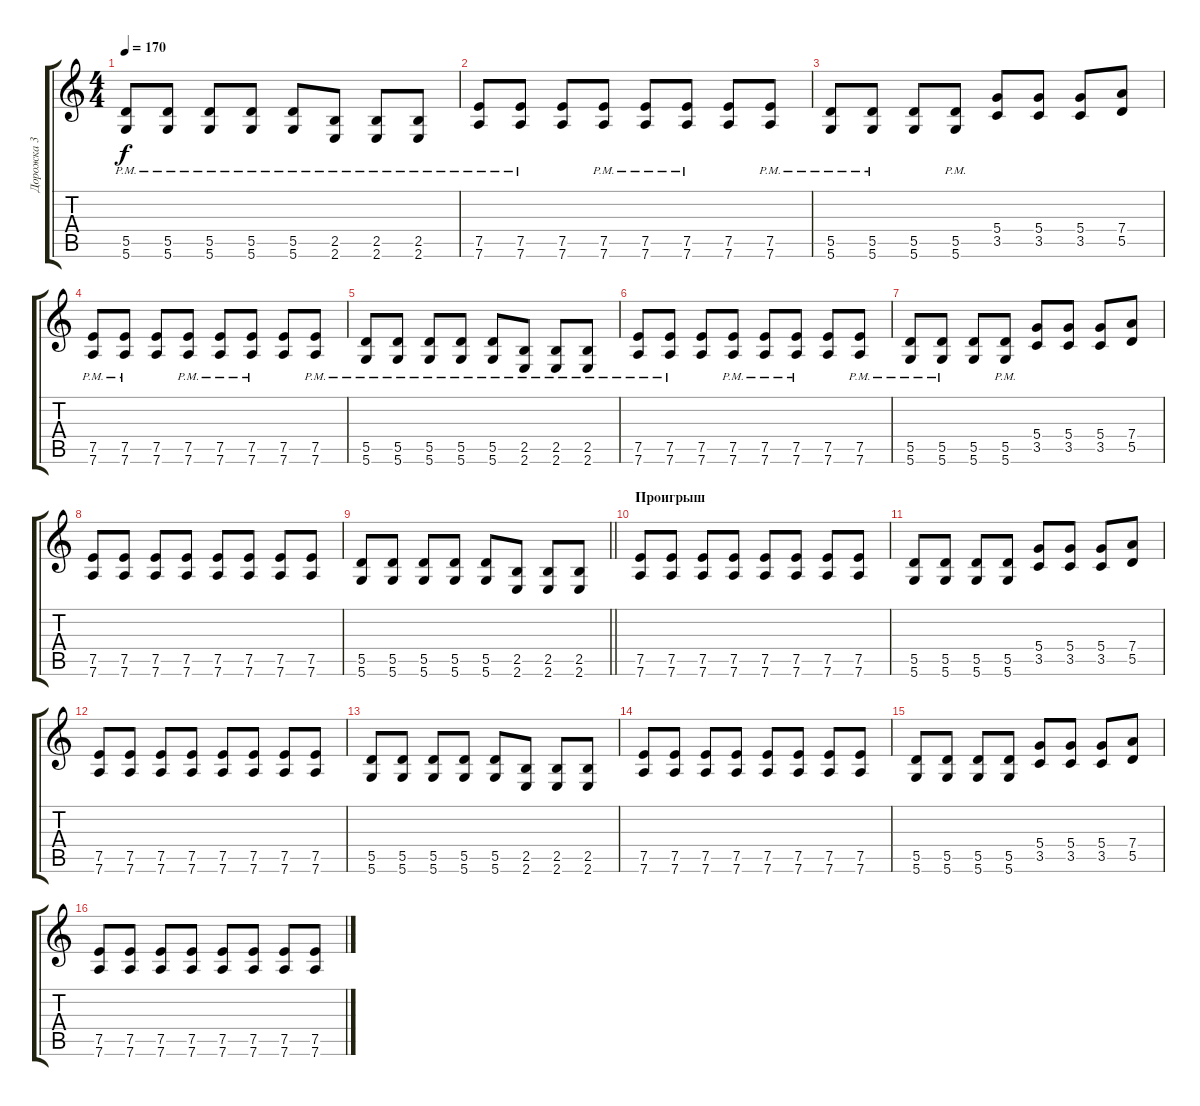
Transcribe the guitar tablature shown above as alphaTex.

\track ("Дорожка 3" "Дорожка 3") {instrument distortionguitar}
\staff {score tabs}
\tuning (E4 B3 G3 D3 A2 D2) {hide}
\ts (4 4)
\tempo 170
\clef g2
\ks c
(5.5{pm} 5.6{pm}).8{dy f} (5.5{pm} 5.6{pm}).8 (5.5{pm} 5.6{pm}).8 (5.5{pm} 5.6{pm}).8 (5.5{pm} 5.6{pm}).8 (2.5{pm} 2.6{pm}).8 (2.5{pm} 2.6{pm}).8 (2.5{pm} 2.6{pm}).8 |
(7.5{pm} 7.6{pm}).8 (7.5{pm} 7.6{pm}).8 (7.5 7.6).8 (7.5{pm} 7.6{pm}).8 (7.5{pm} 7.6{pm}).8 (7.5{pm} 7.6{pm}).8 (7.5 7.6).8 (7.5{pm} 7.6{pm}).8 |
(5.5{pm} 5.6{pm}).8 (5.5{pm} 5.6{pm}).8 (5.5 5.6).8 (5.5{pm} 5.6{pm}).8 (5.4 3.5).8 (5.4 3.5).8 (5.4 3.5).8 (7.4 5.5).8 |
(7.5{pm} 7.6{pm}).8 (7.5{pm} 7.6{pm}).8 (7.5 7.6).8 (7.5{pm} 7.6{pm}).8 (7.5{pm} 7.6{pm}).8 (7.5{pm} 7.6{pm}).8 (7.5 7.6).8 (7.5{pm} 7.6{pm}).8 |
(5.5{pm} 5.6{pm}).8 (5.5{pm} 5.6{pm}).8 (5.5{pm} 5.6{pm}).8 (5.5{pm} 5.6{pm}).8 (5.5{pm} 5.6{pm}).8 (2.5{pm} 2.6{pm}).8 (2.5{pm} 2.6{pm}).8 (2.5{pm} 2.6{pm}).8 |
(7.5{pm} 7.6{pm}).8 (7.5{pm} 7.6{pm}).8 (7.5 7.6).8 (7.5{pm} 7.6{pm}).8 (7.5{pm} 7.6{pm}).8 (7.5{pm} 7.6{pm}).8 (7.5 7.6).8 (7.5{pm} 7.6{pm}).8 |
(5.5{pm} 5.6{pm}).8 (5.5{pm} 5.6{pm}).8 (5.5 5.6).8 (5.5{pm} 5.6{pm}).8 (5.4 3.5).8 (5.4 3.5).8 (5.4 3.5).8 (7.4 5.5).8 |
(7.5 7.6).8 (7.5 7.6).8 (7.5 7.6).8 (7.5 7.6).8 (7.5 7.6).8 (7.5 7.6).8 (7.5 7.6).8 (7.5 7.6).8 |
\barLineRight lightlight
(5.5 5.6).8 (5.5 5.6).8 (5.5 5.6).8 (5.5 5.6).8 (5.5 5.6).8 (2.5 2.6).8 (2.5 2.6).8 (2.5 2.6).8 |
\section ("" "Проигрыш")
(7.5 7.6).8 (7.5 7.6).8 (7.5 7.6).8 (7.5 7.6).8 (7.5 7.6).8 (7.5 7.6).8 (7.5 7.6).8 (7.5 7.6).8 |
(5.5 5.6).8 (5.5 5.6).8 (5.5 5.6).8 (5.5 5.6).8 (5.4 3.5).8 (5.4 3.5).8 (5.4 3.5).8 (7.4 5.5).8 |
(7.5 7.6).8 (7.5 7.6).8 (7.5 7.6).8 (7.5 7.6).8 (7.5 7.6).8 (7.5 7.6).8 (7.5 7.6).8 (7.5 7.6).8 |
(5.5 5.6).8 (5.5 5.6).8 (5.5 5.6).8 (5.5 5.6).8 (5.5 5.6).8 (2.5 2.6).8 (2.5 2.6).8 (2.5 2.6).8 |
(7.5 7.6).8 (7.5 7.6).8 (7.5 7.6).8 (7.5 7.6).8 (7.5 7.6).8 (7.5 7.6).8 (7.5 7.6).8 (7.5 7.6).8 |
(5.5 5.6).8 (5.5 5.6).8 (5.5 5.6).8 (5.5 5.6).8 (5.4 3.5).8 (5.4 3.5).8 (5.4 3.5).8 (7.4 5.5).8 |
(7.5 7.6).8 (7.5 7.6).8 (7.5 7.6).8 (7.5 7.6).8 (7.5 7.6).8 (7.5 7.6).8 (7.5 7.6).8 (7.5 7.6).8
